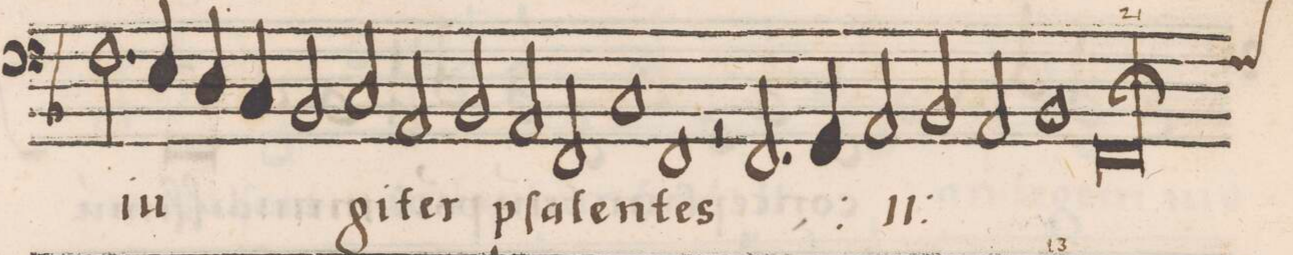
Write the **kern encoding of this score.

**kern	**text	**text
*I"BASSVS	*	*
*clefF4	*	*
*k[b-]	*	*
*met(C)	*	*
*M2/1	*	*
2.F\	iu-	.
=6-	=6-	=6-
4E/	.	.
4D/	.	.
4C/	.	.
2BB-/	.	.
2C/	-gi-	.
=7-	=7-	=7-
2AA/	-ter	.
2BB-/	.	.
2AA/	pſa-	.
2FF/	.	.
=8-	=8-	=8-
1C	-len-	.
1FF	-tes	.
=9-	=9-	=9-
2r	.	.
*	*ij	*
2.FF/	iu-	.
4GG/	.	.
2AA/	-gi-	.
=10-	=10-	=10-
2BB-/	-ter	.
2AA/	pſa-	.
1BB-	-len-	.
=11-	=11-	=11-
*custos:F	*	*
0FF;l	-tes	.
*	*Xij	*
=12-	=12-	=12-
*-	*-	*-
